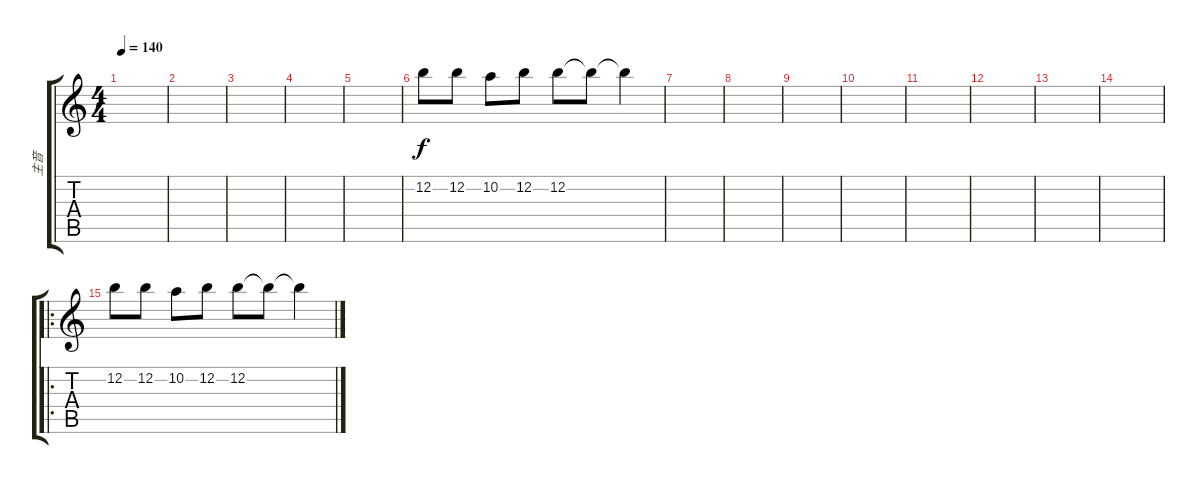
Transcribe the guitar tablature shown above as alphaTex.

\track ("主音" "主音") {instrument distortionguitar}
\staff {score tabs}
\tuning (E4 B3 G3 D3 A2 E2) {hide}
\ts (4 4)
\tempo 140
\clef g2
\ks c
|
|
|
|
|
12.2.8 12.2.8 10.2.8 12.2.8 12.2.8 12.2{t}.8 12.2{t}.4 |
|
|
|
|
|
|
|
|
\ro
12.2.8 12.2.8 10.2.8 12.2.8 12.2.8 12.2{t}.8 12.2{t}.4
